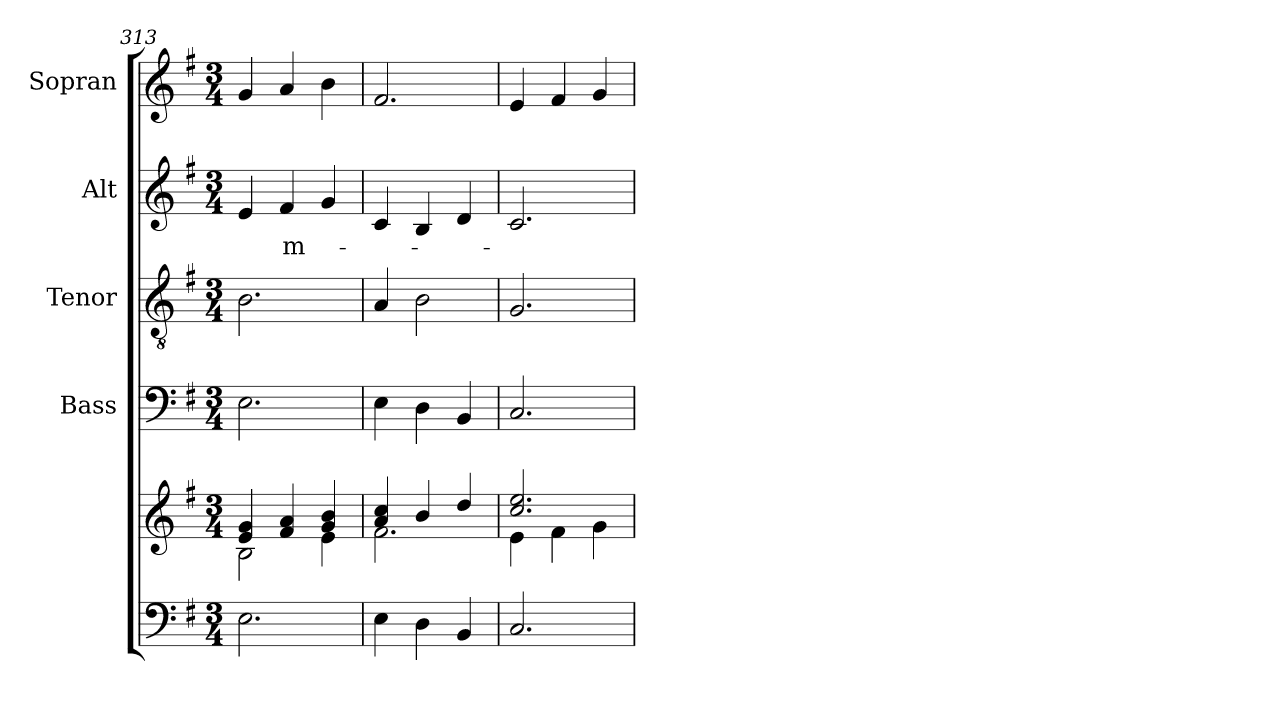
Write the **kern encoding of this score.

**kern	**kern	**kern	**kern	**kern	**text	**kern
*part5	*part5	*part4	*part3	*part2	*part2	*part1
*staff6	*staff5	*staff4	*staff3	*staff2	*staff2	*staff1
*	*	*I"Bass	*I"Tenor	*I"Alt	*	*I"Sopran
*	*	*I'B.	*I'T.	*I'A.	*	*I'S.
!!LO:PB:g=z
*clefF4	*clefG2	*clefF4	*clefGv2	*clefG2	*	*clefG2
*k[f#]	*k[f#]	*k[f#]	*k[f#]	*k[f#]	*	*k[f#]
*G:	*G:	*G:	*G:	*G:	*	*G:
*M3/4	*M3/4	*M3/4	*M3/4	*M3/4	*	*M3/4
=313	=313	=313	=313	=313	=313	=313
*	*^	*	*	*	*	*
2.E\	4e/ 4g/	2B\	2.E\	2.B\	4e/	.	4g/
!	!	!	!	!	!	!LO:LY:b	!
.	4f#/ 4a/	.	.	.	4f#/	-m-	4a/
.	4g/ 4b/	4e\	.	.	4g/	.	4b\
=314	=314	=314	=314	=314	=314	=314	=314
4E\	4a/ 4cc/	2.f#\	4E\	4A/	4c/	.	2.f#/
4D\	4b/	.	4D\	2B\	4B/	.	.
4BB/	4dd/	.	4BB/	.	4d/	.	.
=315	=315	=315	=315	=315	=315	=315	=315
2.C/	2.cc/ 2.ee/	4e\	2.C/	2.G/	2.c/	.	4e/
.	.	4f#\	.	.	.	.	4f#/
.	.	4g\	.	.	.	.	4g/
*	*v	*v	*	*	*	*	*
=	=	=	=	=	=	=
*-	*-	*-	*-	*-	*-	*-
